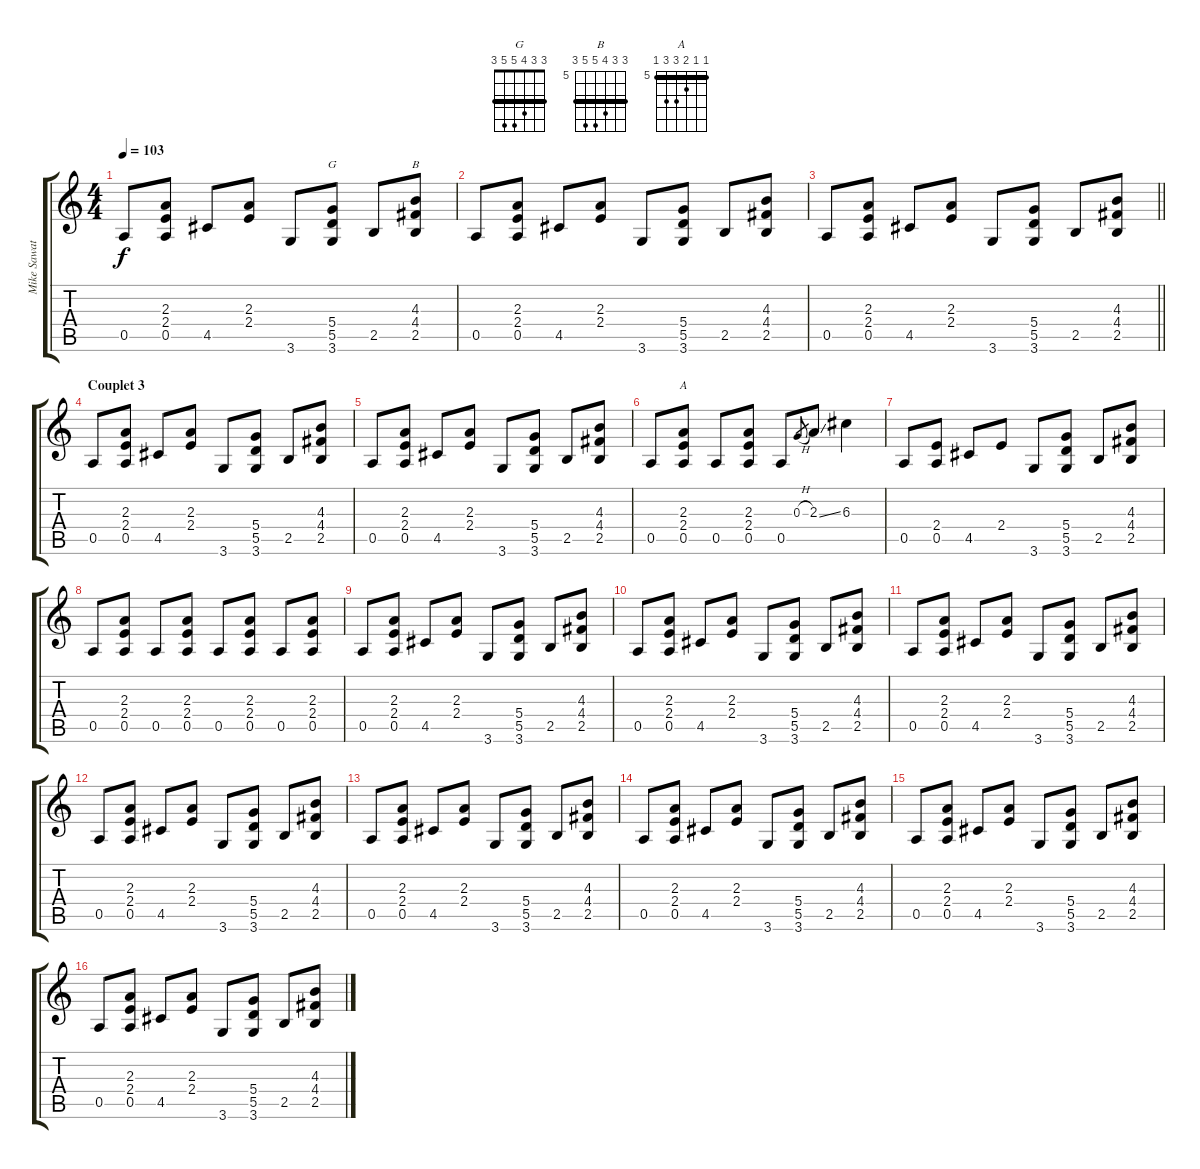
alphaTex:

\track ("Mike Sawatzky" "Mike Sawat") {instrument electricguitarclean}
\staff {score tabs}
\tuning (E4 B3 G3 D3 A2 E2) {hide}
\chord ("G" 3 3 4 5 5 3) {barre 3}
\chord ("B" 7 7 8 9 9 7) {firstfret 5 barre 7}
\chord ("A" 5 5 6 7 7 5) {firstfret 5 barre 5}
\ts (4 4)
\tempo 103
\clef g2
\ks c
0.5.8{dy f} (2.3 2.4 0.5).8 4.5.8 (2.3 2.4).8 3.6.8 (5.4 5.5 3.6).8{ch "G"} 2.5.8 (4.3 4.4 2.5).8{ch "B"} |
0.5.8 (2.3 2.4 0.5).8 4.5.8 (2.3 2.4).8 3.6.8 (5.4 5.5 3.6).8 2.5.8 (4.3 4.4 2.5).8 |
\barLineRight lightlight
0.5.8 (2.3 2.4 0.5).8 4.5.8 (2.3 2.4).8 3.6.8 (5.4 5.5 3.6).8 2.5.8 (4.3 4.4 2.5).8 |
\section ("" "Couplet 3")
0.5.8 (2.3 2.4 0.5).8 4.5.8 (2.3 2.4).8 3.6.8 (5.4 5.5 3.6).8 2.5.8 (4.3 4.4 2.5).8 |
0.5.8 (2.3 2.4 0.5).8 4.5.8 (2.3 2.4).8 3.6.8 (5.4 5.5 3.6).8 2.5.8 (4.3 4.4 2.5).8 |
0.5.8 (2.3 2.4 0.5).8{ch "A"} 0.5.8 (2.3 2.4 0.5).8 0.5.8 0.3{h}.8{gr} 2.3{ss}.8 6.3.4 |
0.5.8 (2.4 0.5).8 4.5.8 2.4.8 3.6.8 (5.4 5.5 3.6).8 2.5.8 (4.3 4.4 2.5).8 |
0.5.8 (2.3 2.4 0.5).8 0.5.8 (2.3 2.4 0.5).8 0.5.8 (2.3 2.4 0.5).8 0.5.8 (2.3 2.4 0.5).8 |
0.5.8 (2.3 2.4 0.5).8 4.5.8 (2.3 2.4).8 3.6.8 (5.4 5.5 3.6).8 2.5.8 (4.3 4.4 2.5).8 |
0.5.8 (2.3 2.4 0.5).8 4.5.8 (2.3 2.4).8 3.6.8 (5.4 5.5 3.6).8 2.5.8 (4.3 4.4 2.5).8 |
0.5.8 (2.3 2.4 0.5).8 4.5.8 (2.3 2.4).8 3.6.8 (5.4 5.5 3.6).8 2.5.8 (4.3 4.4 2.5).8 |
0.5.8 (2.3 2.4 0.5).8 4.5.8 (2.3 2.4).8 3.6.8 (5.4 5.5 3.6).8 2.5.8 (4.3 4.4 2.5).8 |
0.5.8 (2.3 2.4 0.5).8 4.5.8 (2.3 2.4).8 3.6.8 (5.4 5.5 3.6).8 2.5.8 (4.3 4.4 2.5).8 |
0.5.8 (2.3 2.4 0.5).8 4.5.8 (2.3 2.4).8 3.6.8 (5.4 5.5 3.6).8 2.5.8 (4.3 4.4 2.5).8 |
0.5.8 (2.3 2.4 0.5).8 4.5.8 (2.3 2.4).8 3.6.8 (5.4 5.5 3.6).8 2.5.8 (4.3 4.4 2.5).8 |
0.5.8 (2.3 2.4 0.5).8 4.5.8 (2.3 2.4).8 3.6.8 (5.4 5.5 3.6).8 2.5.8 (4.3 4.4 2.5).8
